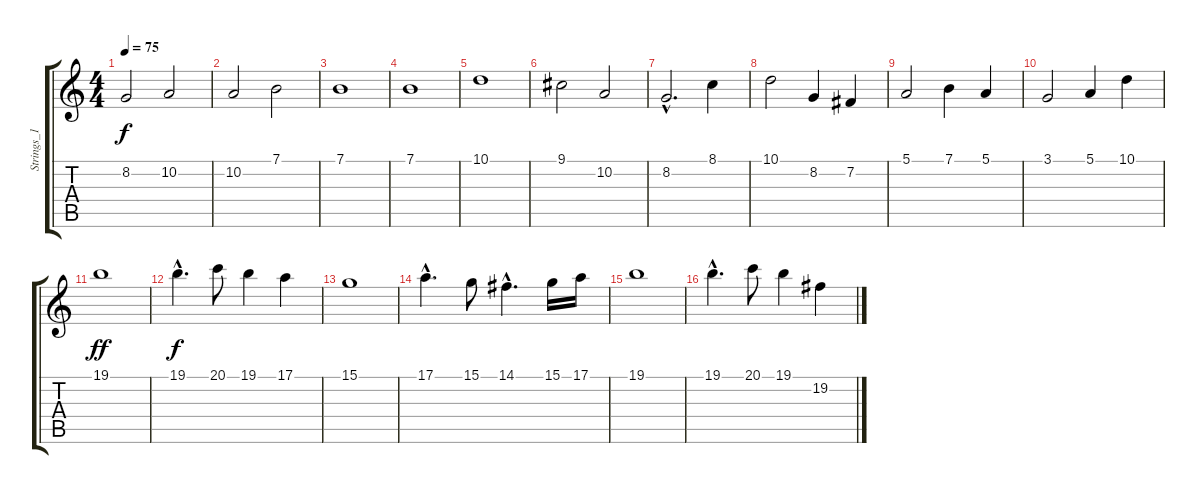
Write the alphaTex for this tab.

\track ("Strings_1" "Strings_1") {instrument stringensemble1}
\staff {score tabs}
\tuning (E4 B3 G3 D3 A2 E2) {hide}
\ts (4 4)
\tempo 75
\clef g2
\ks c
8.2.2{dy f} 10.2.2 |
10.2.2 7.1.2 |
7.1.1 |
7.1.1 |
10.1.1 |
9.1.2 10.2.2 |
8.2{hac}.2{d} 8.1.4 |
10.1.2 8.2.4 7.2.4 |
5.1.2 7.1.4 5.1.4 |
3.1.2 5.1.4 10.1.4 |
19.1.1{dy ff} |
19.1{hac}.4{d dy f} 20.1.8 19.1.4 17.1.4 |
15.1.1 |
17.1{hac}.4{d} 15.1.8 14.1{hac}.4{d} 15.1.16 17.1.16 |
19.1.1 |
19.1{hac}.4{d} 20.1.8 19.1.4 19.2.4
